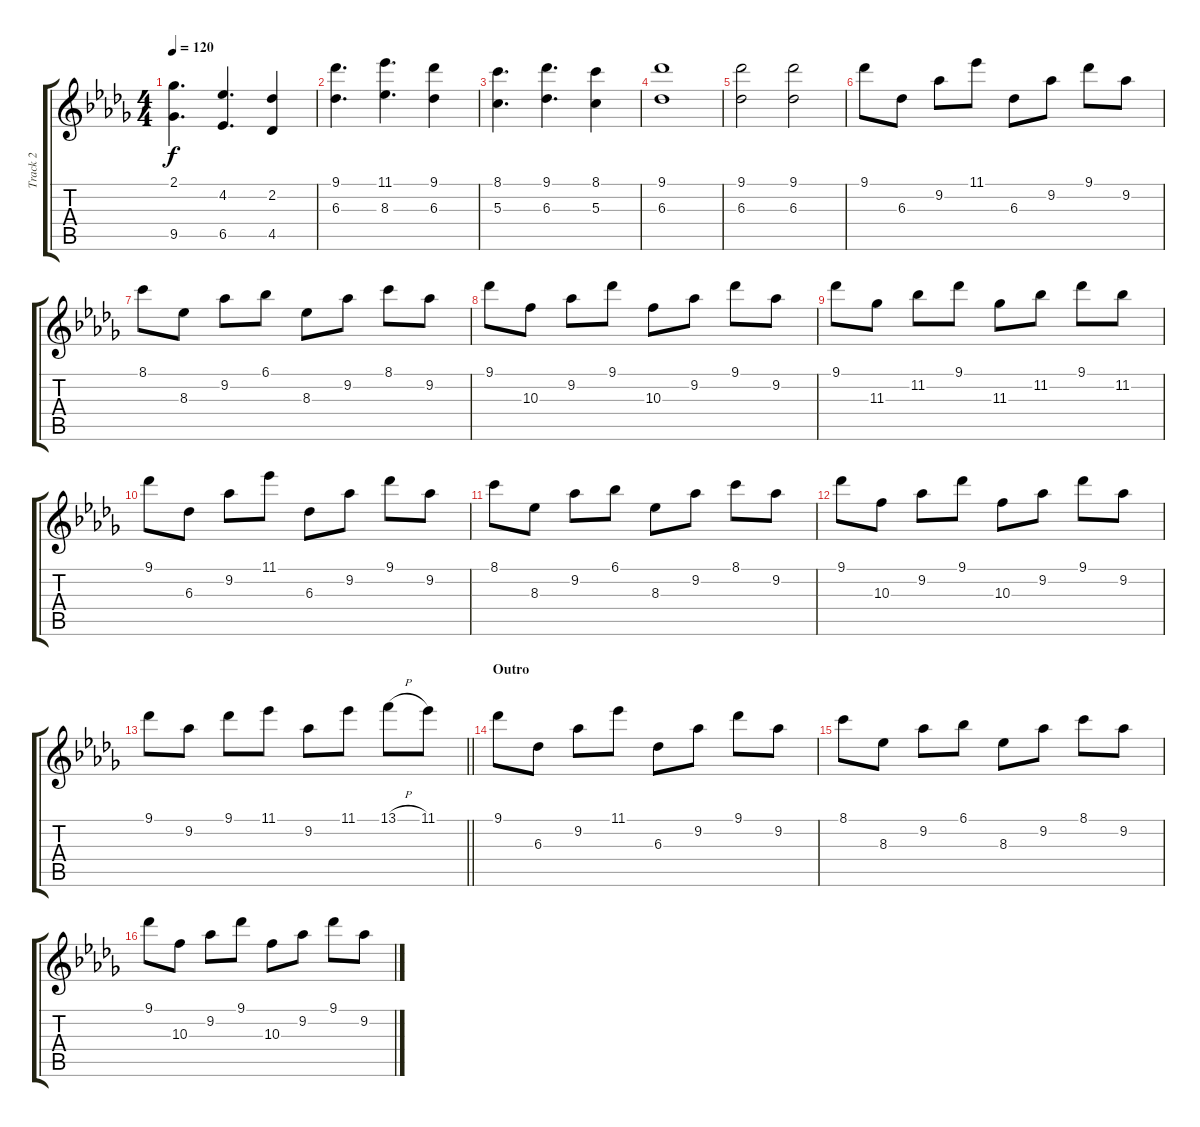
\track ("Track 2" "Track 2") {instrument distortionguitar}
\staff {score tabs}
\tuning (E4 B3 G3 D3 A2 E2) {hide}
\ts (4 4)
\tempo 120
\clef g2
\ks bbminor
(2.1 9.5).4{d dy f} (4.2 6.5).4{d} (2.2 4.5).4 |
(9.1 6.3).4{d} (11.1 8.3).4{d} (9.1 6.3).4 |
(8.1 5.3).4{d} (9.1 6.3).4{d} (8.1 5.3).4 |
(9.1 6.3).1 |
(9.1 6.3).2 (9.1 6.3).2 |
9.1.8 6.3.8 9.2.8 11.1.8 6.3.8 9.2.8 9.1.8 9.2.8 |
8.1.8 8.3.8 9.2.8 6.1.8 8.3.8 9.2.8 8.1.8 9.2.8 |
9.1.8 10.3.8 9.2.8 9.1.8 10.3.8 9.2.8 9.1.8 9.2.8 |
9.1.8 11.3.8 11.2.8 9.1.8 11.3.8 11.2.8 9.1.8 11.2.8 |
9.1.8 6.3.8 9.2.8 11.1.8 6.3.8 9.2.8 9.1.8 9.2.8 |
8.1.8 8.3.8 9.2.8 6.1.8 8.3.8 9.2.8 8.1.8 9.2.8 |
9.1.8 10.3.8 9.2.8 9.1.8 10.3.8 9.2.8 9.1.8 9.2.8 |
\barLineRight lightlight
9.1.8 9.2.8 9.1.8 11.1.8 9.2.8 11.1.8 13.1{h}.8 11.1.8 |
\section ("" "Outro")
9.1.8{volume 0} 6.3.8 9.2.8 11.1.8 6.3.8 9.2.8 9.1.8 9.2.8 |
8.1.8 8.3.8 9.2.8 6.1.8 8.3.8 9.2.8 8.1.8 9.2.8 |
9.1.8 10.3.8 9.2.8 9.1.8 10.3.8 9.2.8 9.1.8 9.2.8
